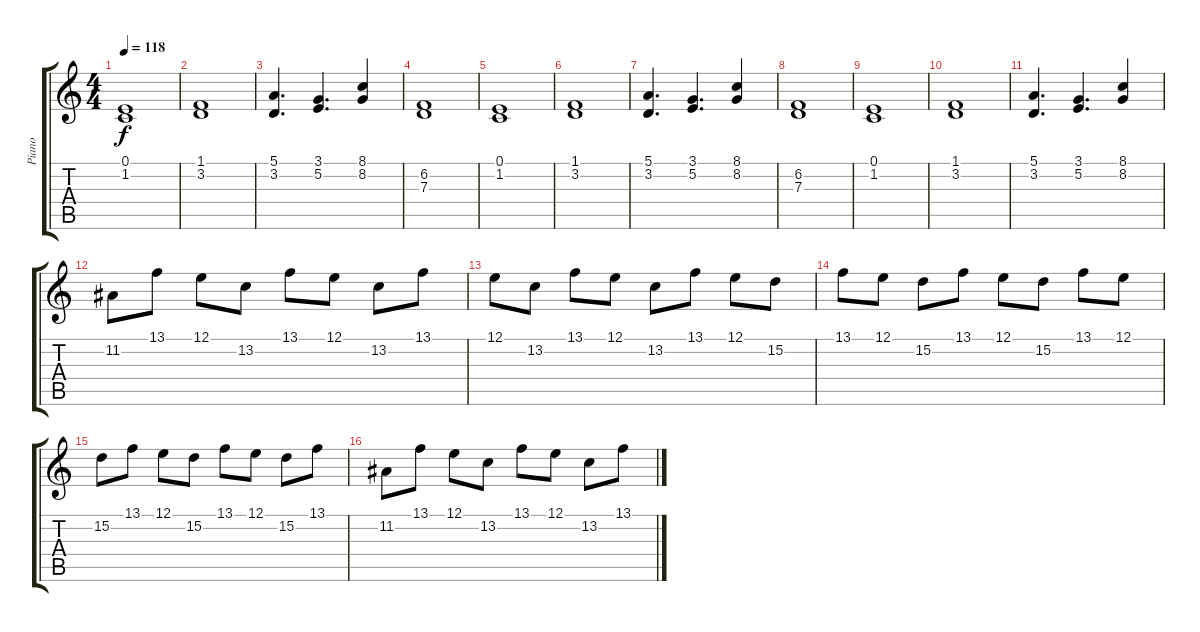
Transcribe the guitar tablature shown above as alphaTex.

\track ("Piano" "Piano") {instrument brightacousticpiano}
\staff {score tabs}
\tuning (E4 B3 G3 D3 A2 E2) {hide}
\ts (4 4)
\tempo 118
\clef g2
\ks c
(0.1 1.2).1{dy f} |
(1.1 3.2).1 |
(5.1 3.2).4{d} (3.1 5.2).4{d} (8.1 8.2).4 |
(6.2 7.3).1 |
(0.1 1.2).1 |
(1.1 3.2).1 |
(5.1 3.2).4{d} (3.1 5.2).4{d} (8.1 8.2).4 |
(6.2 7.3).1 |
(0.1 1.2).1 |
(1.1 3.2).1 |
(5.1 3.2).4{d} (3.1 5.2).4{d} (8.1 8.2).4 |
11.2.8 13.1.8 12.1.8 13.2.8 13.1.8 12.1.8 13.2.8 13.1.8 |
12.1.8 13.2.8 13.1.8 12.1.8 13.2.8 13.1.8 12.1.8 15.2.8 |
13.1.8 12.1.8 15.2.8 13.1.8 12.1.8 15.2.8 13.1.8 12.1.8 |
15.2.8 13.1.8 12.1.8 15.2.8 13.1.8 12.1.8 15.2.8 13.1.8 |
11.2.8 13.1.8 12.1.8 13.2.8 13.1.8 12.1.8 13.2.8 13.1.8
